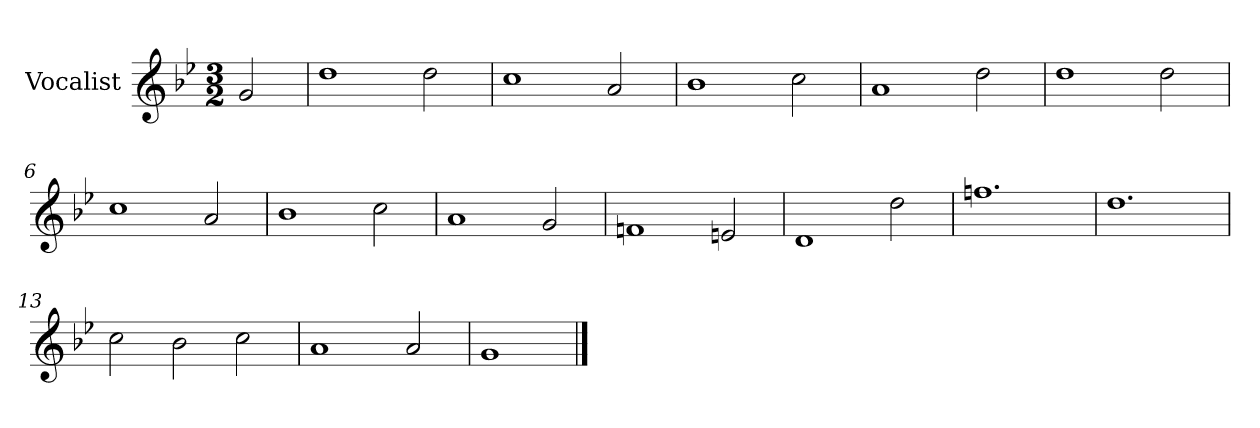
**kern
*part1
*staff1
*I"Vocalist
*k[b-e-]
*g:
*M3/2
=
2g
=1
1dd
2dd
=2
1cc
2a
=3
1b-
2cc
=4
1a
2dd
=5
1dd
2dd
=6
1cc
2a
=7
1b-
2cc
=8
1a
2g
=9
1fn
2en
=10
1d
2dd
=11
1.ffn
=12
1.dd
=13
2cc
2b-
2cc
=14
1a
2a
=15
1g
==
*-
